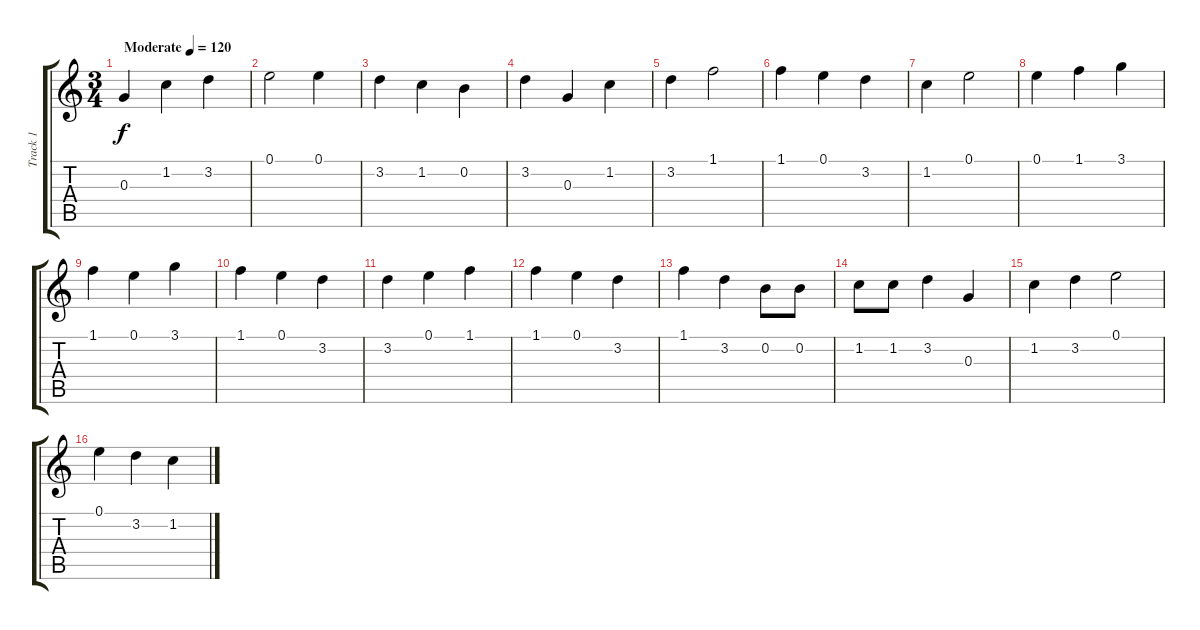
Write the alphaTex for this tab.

\track ("Track 1" "Track 1") {instrument acousticguitarsteel}
\staff {score tabs}
\tuning (E4 B3 G3 D3 A2 E2) {hide}
\ts (3 4)
\tempo (120 "Moderate")
\clef g2
\ks c
0.3.4{dy f instrument acousticguitarsteel} 1.2.4 3.2.4 |
0.1.2 0.1.4 |
3.2.4 1.2.4 0.2.4 |
3.2.4 0.3.4 1.2.4 |
3.2.4 1.1.2 |
1.1.4 0.1.4 3.2.4 |
1.2.4 0.1.2 |
0.1.4 1.1.4 3.1.4 |
1.1.4 0.1.4 3.1.4 |
1.1.4 0.1.4 3.2.4 |
3.2.4 0.1.4 1.1.4 |
1.1.4 0.1.4 3.2.4 |
1.1.4 3.2.4 0.2.8 0.2.8 |
1.2.8 1.2.8 3.2.4 0.3.4 |
1.2.4 3.2.4 0.1.2 |
0.1.4 3.2.4 1.2.4
